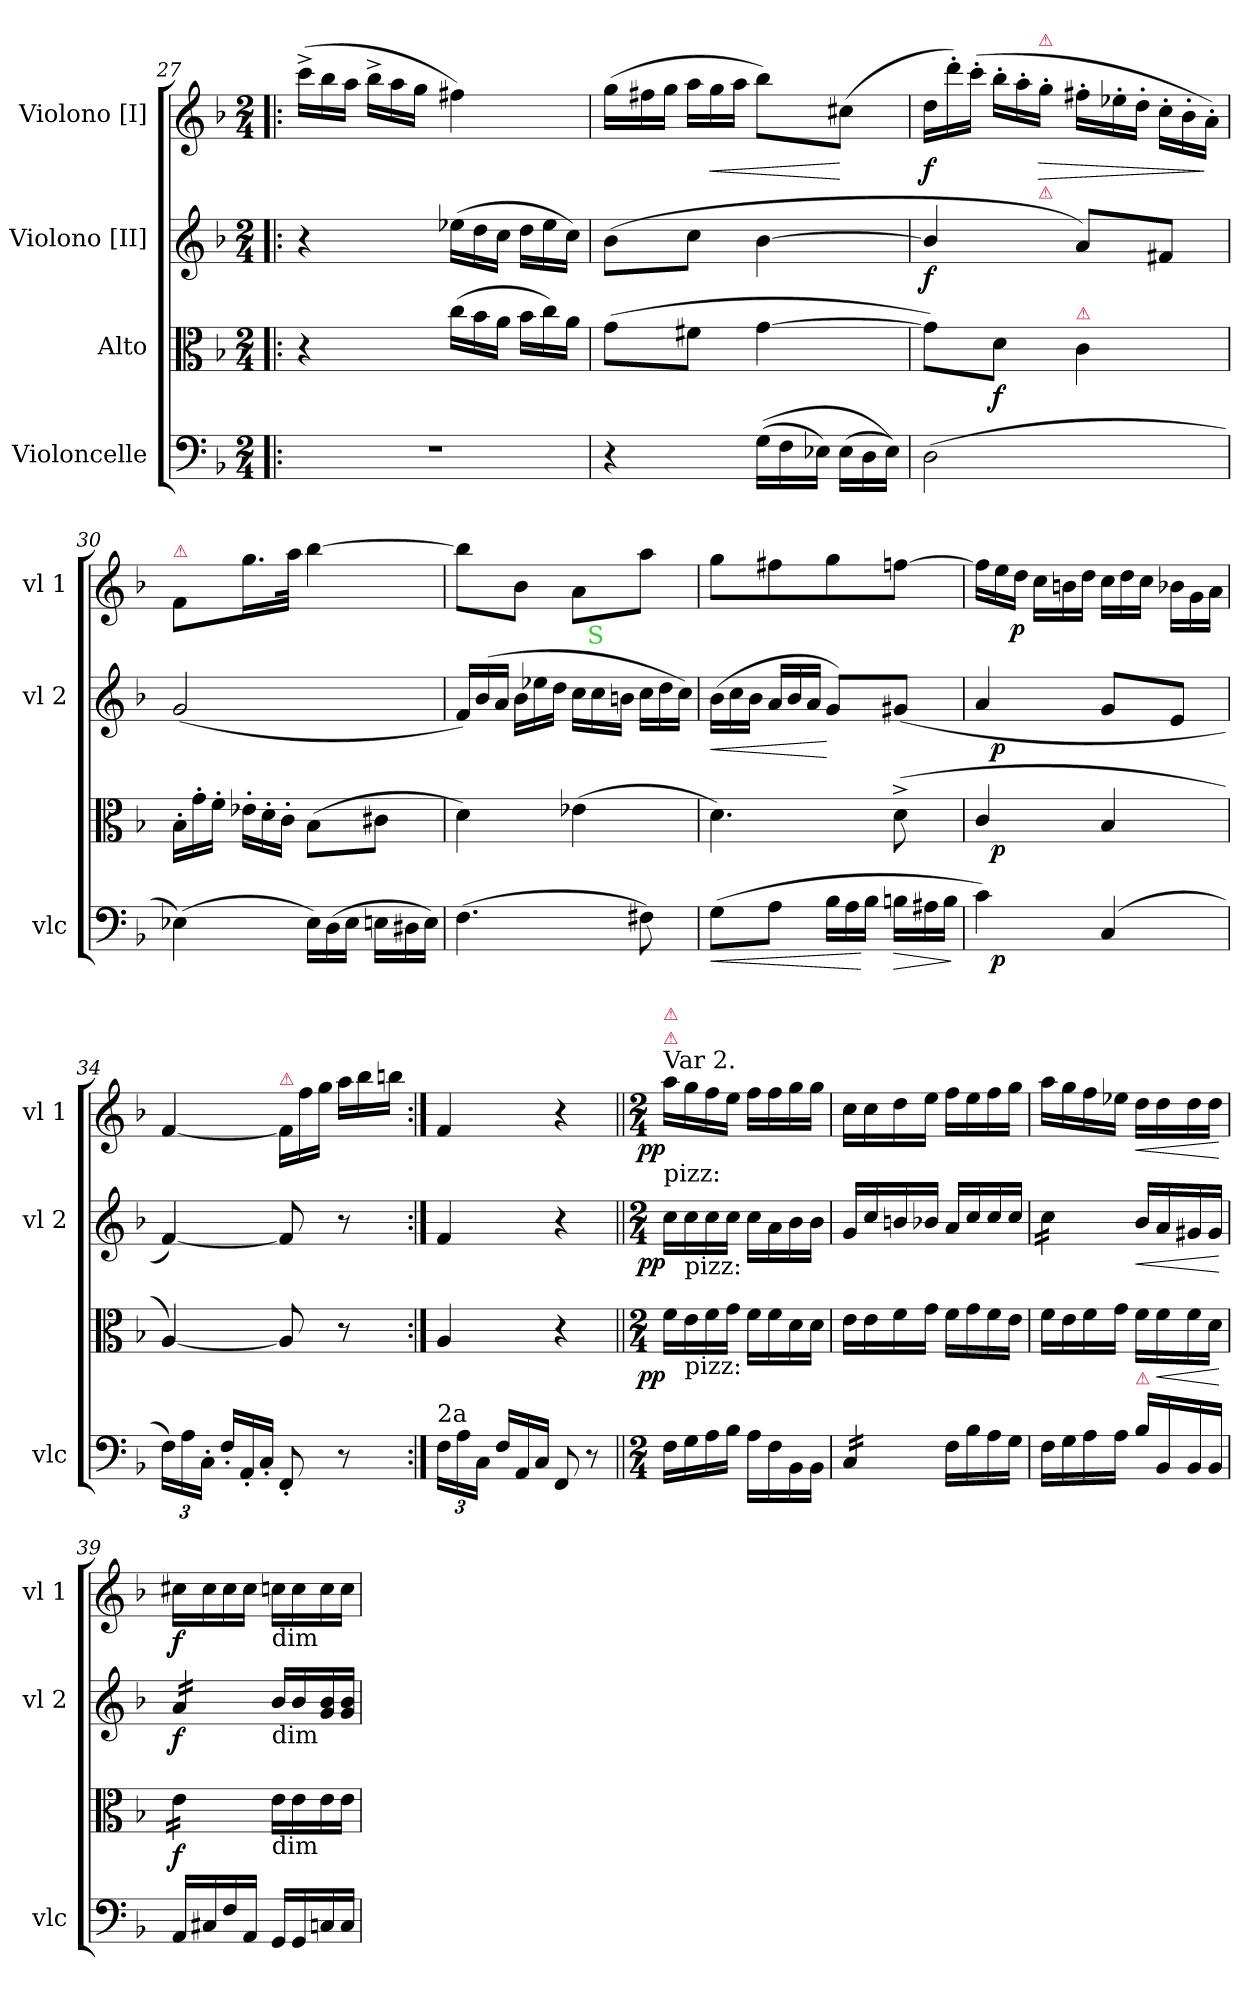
**kern	**dynam	**kern	**dynam	**kern	**dynam	**kern	**dynam
*part4	*part4	*part3	*part3	*part2	*part2	*part1	*part1
*staff4	*staff4	*staff3	*staff3	*staff2	*staff2	*staff1	*staff1
*I"Violoncelle	*	*I"Alto	*	*I"Violono [II]	*	*I"Violono [I]	*
*I'vlc	*	*	*	*I'vl 2	*	*I'vl 1	*
*clefF4	*	*clefC3	*	*clefG2	*	*clefG2	*
*k[b-]	*	*k[b-]	*	*k[b-]	*	*k[b-]	*
*F:	*	*F:	*	*F:	*	*F:	*
*M2/4	*	*M2/4	*	*M2/4	*	*M2/4	*
*	*	*	*	*	*	*Xtuplet	*
=27!|:	=27!|:	=27!|:	=27!|:	=27!|:	=27!|:	=27!|:	=27!|:
2r	.	4r	.	4r	.	(24ccc^<\LL	.
.	.	.	.	.	.	24bb-\	.
.	.	.	.	.	.	24aa\JJ	.
.	.	.	.	.	.	24bb-^<\LL	.
.	.	.	.	.	.	24aa\	.
.	.	.	.	.	.	24gg\JJ	.
*	*	*Xtuplet	*	*Xtuplet	*	*	*
.	.	(24cc\LL	.	(24ee-X\LL	.	4ff#X\)	.
.	.	24b-\	.	24dd\	.	.	.
.	.	24a\JJ	.	24cc\JJ	.	.	.
.	.	24b-\LL	.	24dd\LL	.	.	.
.	.	24cc\)	.	24ee-\	.	.	.
.	.	24a\JJ	.	24cc\JJ)	.	.	.
=28	=28	=28	=28	=28	=28	=28	=28
4r	.	(8g\L	.	(8b-\L	.	(24gg\LL	.
.	.	.	.	.	.	24ff#X\	.
.	.	.	.	.	.	24gg\JJ	.
.	.	8f#X\J	.	8cc\J	.	24aa\LL	.
!	!	!	!	!	!	!	!LO:HP:b
.	.	.	.	.	.	24gg\	<
.	.	.	.	.	.	24aa\JJ	.
*Xtuplet	*	*	*	*	*	*	*
((24G\LL	.	[4g\	.	[4b-\	.	8bb-\L)	.
24F\	.	.	.	.	.	.	.
24E-X\JJ)	.	.	.	.	.	.	.
(24E-\LL	.	.	.	.	.	(8cc#X\J	[
24D\	.	.	.	.	.	.	.
24E-\JJ))	.	.	.	.	.	.	.
=29	=29	=29	=29	=29	=29	=29	=29
*	*	*	*	*^	*	*	*
(2D\	.	8g\L])	.	4b-/]	6ryy	f	24dd\LL	f
.	.	.	.	.	.	.	24ddd'\)	.
.	.	.	.	.	.	.	(24ccc'\JJ	.
.	.	8d\J	f	.	.	.	24bb-'\LL	.
.	.	.	.	.	24ryy	.	24aa'\	.
!	!	!	!	!	!	!	!LO:TX:a:color=crimson:t=⚠	!
!	!	!	!	!	!LO:TX:a:color=crimson:t=⚠	!	!	!
!	!	!	!	!	!	!	!	!LO:HP:b
.	.	.	.	.	6..ryy	.	24gg'\JJ	>
!	!	!LO:TX:a:color=crimson:t=⚠	!	!	!	!	!	!
.	.	4c\	.	8a/L)	.	.	24ff#X'\LL	.
.	.	.	.	.	.	.	24ee-X'\	.
.	.	.	.	.	.	.	24dd'\JJ	.
.	.	.	.	8f#X/J	.	.	24cc'\LL	.
.	.	.	.	.	.	.	24b-'\	.
.	.	.	.	.	.	.	24a'\JJ)	]
=30	=30	=30	=30	=30	=30	=30	=30	=30
!	!	!	!	!	!	!	!LO:TX:a:color=crimson:t=⚠	!
*	*	*	*	*v	*v	*	*	*
(4E-X\)	.	24B-'\LL	.	(2g/	.	8f/L	.
.	.	24g'\	.	.	.	.	.
.	.	24f'\JJ	.	.	.	.	.
.	.	24e-X'\LL	.	.	.	16.gg\L	.
.	.	24d'\	.	.	.	.	.
.	.	24c'\JJ	.	.	.	.	.
.	.	.	.	.	.	32aa\JJk	.
24E-\LL)	.	(8B-\L	.	.	.	[4bb-\	.
(24D\	.	.	.	.	.	.	.
24E-\JJ	.	.	.	.	.	.	.
24En\LL	.	8c#X\J	.	.	.	.	.
24D#X\	.	.	.	.	.	.	.
24E\JJ)	.	.	.	.	.	.	.
=31	=31	=31	=31	=31	=31	=31	=31
(4.F\	.	4d\)	.	24f/LL)	.	8bb-\L]	.
.	.	.	.	(24b-/	.	.	.
.	.	.	.	24a/JJ	.	.	.
.	.	.	.	24b-\LL	.	8b-\J	.
.	.	.	.	24ee-X\	.	.	.
.	.	.	.	24dd\JJ	.	.	.
.	.	(4e-X\	.	24cc\LL	.	8a\L	.
!	!	!	!	!LO:TX:a:color=limegreen:t=S	!	!	!
.	.	.	.	24cc\	.	.	.
.	.	.	.	24bn\JJ	.	.	.
8F#X\)	.	.	.	24cc\LL	.	8aa\J	.
.	.	.	.	24dd\	.	.	.
.	.	.	.	24cc\JJ)	.	.	.
=32	=32	=32	=32	=32	=32	=32	=32
!	!LO:HP:b	!	!	!	!LO:HP:b	!	!
(8G\L	<	4.d\)	.	(24b-\LL	<	8gg\L	.
.	.	.	.	24cc\	.	.	.
.	.	.	.	24b-\JJ	.	.	.
8A\J	.	.	.	24a/LL	.	8ff#X\	.
.	.	.	.	24b-/	.	.	.
.	.	.	.	24a/JJ	.	.	.
24B-\LL	.	.	.	8g/L)	[	8gg\	.
24A\	.	.	.	.	.	.	.
24B-\JJ	[	.	.	.	.	.	.
!	!LO:HP:b	!	!	!	!	!	!
24Bn\LL	>	(8d^<\	.	(>8g#X/J	.	[8ffn\J	.
24A#X\	.	.	.	.	.	.	.
24B\JJ	.	.	.	.	.	.	.
.	]	.	.	.	.	.	.
=33	=33	=33	=33	=33	=33	=33	=33
*^	*	*^	*	*^	*	*	*
4c\)	24ryy	.	4c/	24ryy	.	4a/	24ryy	.	24ff\LL]	.
.	3ryy	p	.	3ryy	p	.	3ryy	p	24ee\	.
.	.	.	.	.	.	.	.	.	24dd\JJ	p
.	.	.	.	.	.	.	.	.	24cc\LL	.
.	.	.	.	.	.	.	.	.	24bn\	.
.	.	.	.	.	.	.	.	.	24dd\JJ	.
(4C/	.	.	4B-/	.	.	8g/L	.	.	24cc\LL	.
.	.	.	.	.	.	.	.	.	24dd\	.
.	.	.	.	.	.	.	.	.	24cc\JJ	.
.	12.ryy	.	.	12.ryy	.	8e/J	12.ryy	.	24b-X\LL	.
.	.	.	.	.	.	.	.	.	24g\	.
.	.	.	.	.	.	.	.	.	24a\JJ	.
*v	*v	*	*	*	*	*v	*v	*	*	*
*	*	*v	*v	*	*	*	*	*
=34	=34	=34	=34	=34	=34	=34	=34
*tuplet	*	*	*	*	*	*	*
*Xbrackettup	*	*	*	*	*	*	*
*^	*	*^	*	*^	*	*	*
!LO:TX:a:t=1a	!	!	!	!	!	!	!	!	!	!
*v	*v	*	*	*	*	*v	*v	*	*	*
*	*	*v	*v	*	*	*	*	*
24F\LL)	.	[4A/)	.	[4f/)	.	[4f/	.
24A\	.	.	.	.	.	.	.
24C'\JJ	.	.	.	.	.	.	.
*Xtuplet	*	*	*	*	*	*	*
24F'/LL	.	.	.	.	.	.	.
24AA'/	.	.	.	.	.	.	.
24C'/JJ	.	.	.	.	.	.	.
!	!	!	!	!	!	!LO:TX:a:color=crimson:t=⚠	!
8FF'/	.	8A/]	.	8f/]	.	24f/LL]	.
.	.	.	.	.	.	24ff\	.
.	.	.	.	.	.	24gg\JJ	.
8r	.	8r	.	8r	.	24aa\LL	.
.	.	.	.	.	.	24bb-\	.
.	.	.	.	.	.	24bbn\JJ	.
=35:|!	=35:|!	=35:|!	=35:|!	=35:|!	=35:|!	=35:|!	=35:|!
*tuplet	*	*	*	*	*	*	*
!LO:TX:a:t=2a	!	!	!	!	!	!	!
24F\LL	.	4A/	.	4f/	.	4f/	.
24A\	.	.	.	.	.	.	.
24C\JJ	.	.	.	.	.	.	.
*Xtuplet	*	*	*	*	*	*	*
24F/LL	.	.	.	.	.	.	.
24AA/	.	.	.	.	.	.	.
24C/JJ	.	.	.	.	.	.	.
8FF/	.	4r	.	4r	.	4r	.
8r	.	.	.	.	.	.	.
=36||	=36||	=36||	=36||	=36||	=36||	=36||	=36||
*M2/4	*	*M2/4	*	*M2/4	*	*M2/4	*
!	!	!	!	!	!	!LO:TX:b:t=pizz&colon;	!
!	!	!	!	!	!	!LO:TX:a:t=Var 2.	!
!	!	!	!	!	!	!LO:TX:a:color=crimson:t=⚠	!
!	!	!	!	!	!	!LO:TX:a:color=crimson:t=⚠	!
!	!	!	!LO:DY:rj	!	!LO:DY:rj	!	!LO:DY:rj
16F\LL	.	16f\LL	pp	16cc\LL	pp	16aa\LL	pp
!	!	!	!	!LO:TX:b:t=pizz&colon;	!	!	!
!	!	!LO:TX:b:t=pizz&colon;	!	!	!	!	!
16G\	.	16e\	.	16cc\	.	16gg\	.
16A\	.	16f\	.	16cc\	.	16ff\	.
16B-\JJ	.	16g\JJ	.	16cc\JJ	.	16ee\JJ	.
16A\LL	.	16f\LL	.	16cc\LL	.	16ff\LL	.
16F\	.	16f\	.	16a\	.	16ff\	.
16BB-\	.	16d\	.	16b-\	.	16gg\	.
16BB-\JJ	.	16d\JJ	.	16b-\JJ	.	16gg\JJ	.
=37	=37	=37	=37	=37	=37	=37	=37
*tremolo	*	*	*	*	*	*	*
16C/LL	.	16e\LL	.	16g/LL	.	16cc\LL	.
16C/	.	16e\	.	16cc/	.	16cc\	.
16C/	.	16f\	.	16bn/	.	16dd\	.
16C/JJ	.	16g\JJ	.	16b-X/JJ	.	16ee\JJ	.
*Xtremolo	*	*	*	*	*	*	*
16F\LL	.	16f\LL	.	16a/LL	.	16ff\LL	.
16B-\	.	16g\	.	16cc/	.	16ee\	.
16A\	.	16f\	.	16cc/	.	16ff\	.
16G\JJ	.	16e\JJ	.	16cc/JJ	.	16gg\JJ	.
=38	=38	=38	=38	=38	=38	=38	=38
*	*	*	*	*tremolo	*	*	*
16F\LL	.	16f\LL	.	16cc\LL	.	16aa\LL	.
16G\	.	16e\	.	16cc\	.	16gg\	.
16A\	.	16f\	.	16cc\	.	16ff\	.
16A\JJ	.	16g\JJ	.	16cc\JJ	.	16ee-X\JJ	.
*	*	*	*	*Xtremolo	*	*	*
!LO:TX:a:color=crimson:t=⚠	!	!	!	!	!	!	!
!	!	!	!	!	!LO:HP:b	!	!LO:HP:b
16B-\LL	.	16f\LL	.	16b-/LL	<	16dd\LL	<
!	!	!	!LO:HP:b	!	!	!	!
16BB-/	.	16f\	<	16a/	.	16dd\	.
16BB-/	.	16f\	.	16g#X/	.	16dd\	.
16BB-/JJ	.	16d\JJ	.	16g#/JJ	.	16dd\JJ	.
.	.	.	[	.	[	.	[
=39	=39	=39	=39	=39	=39	=39	=39
*	*	*tremolo	*	*	*	*	*
*	*	*	*	*tremolo	*	*	*
16AA/LL	.	16e\LL	f	16a/LL	f	16cc#X\LL	f
16C#X/	.	16e\	.	16a/	.	16cc#\	.
16F/	.	16e\	.	16a/	.	16cc#\	.
16AA/JJ	.	16e\JJ	.	16a/JJ	.	16cc#\JJ	.
*	*	*	*	*Xtremolo	*	*	*
*	*	*Xtremolo	*	*	*	*	*
!	!	!	!	!	!	!LO:TX:b:t=dim	!
!	!	!	!	!LO:TX:b:t=dim	!	!	!
!	!	!LO:TX:b:t=dim	!	!	!	!	!
16GG/LL	.	16e\LL	.	16b-/LL	.	16ccn\LL	.
16GG/	.	16e\	.	16b-/	.	16cc\	.
16Cn/	.	16e\	.	16g/ 16b-/	.	16cc\	.
16C/JJ	.	16e\JJ	.	16g/ 16b-/JJ	.	16cc\JJ	.
=	=	=	=	=	=	=	=
*-	*-	*-	*-	*-	*-	*-	*-
